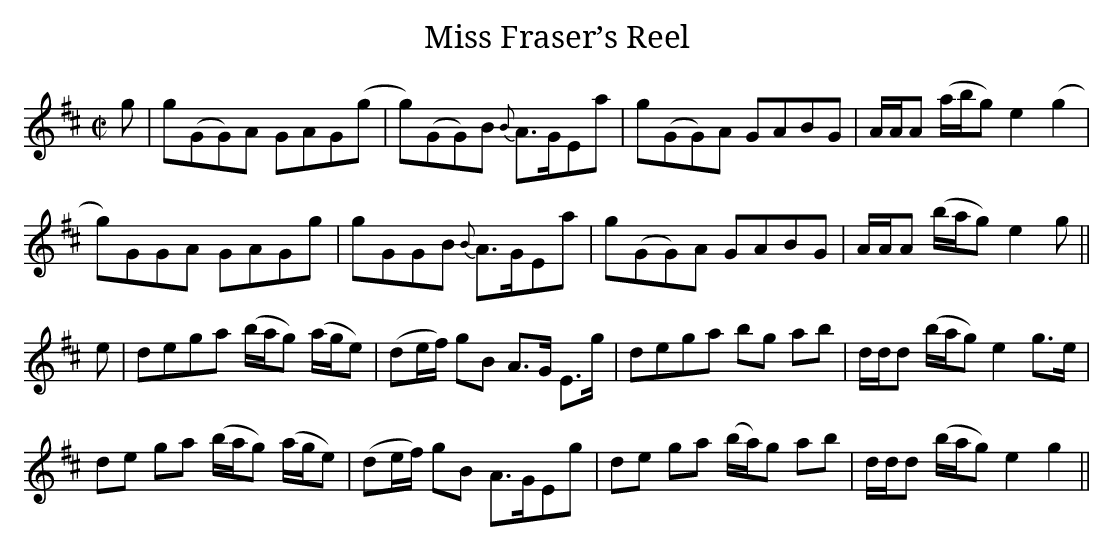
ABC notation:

X:1
T:Miss Fraser’s Reel
M:C|
L:1/8
K:D
g|g(GG)A GAG(g|g)(GG)B {B}A>GEa|g(GG)A GABG|A/A/A (a/b/g) e2 (g2|
g)GGA GAGg|gGGB {B}A>GEa|g(GG)A GABG|A/A/A (b/a/g) e2g||
e|dega (b/a/g) (a/g/e)|(de/f/) gB A>G E>g|dega bg ab|d/d/d (b/a/g) e2 g>e|
de ga (b/a/g) (a/g/e)|(de/f/) gB A>GEg|de ga (b/a/)g ab|d/d/d (b/a/g) e2g2||
